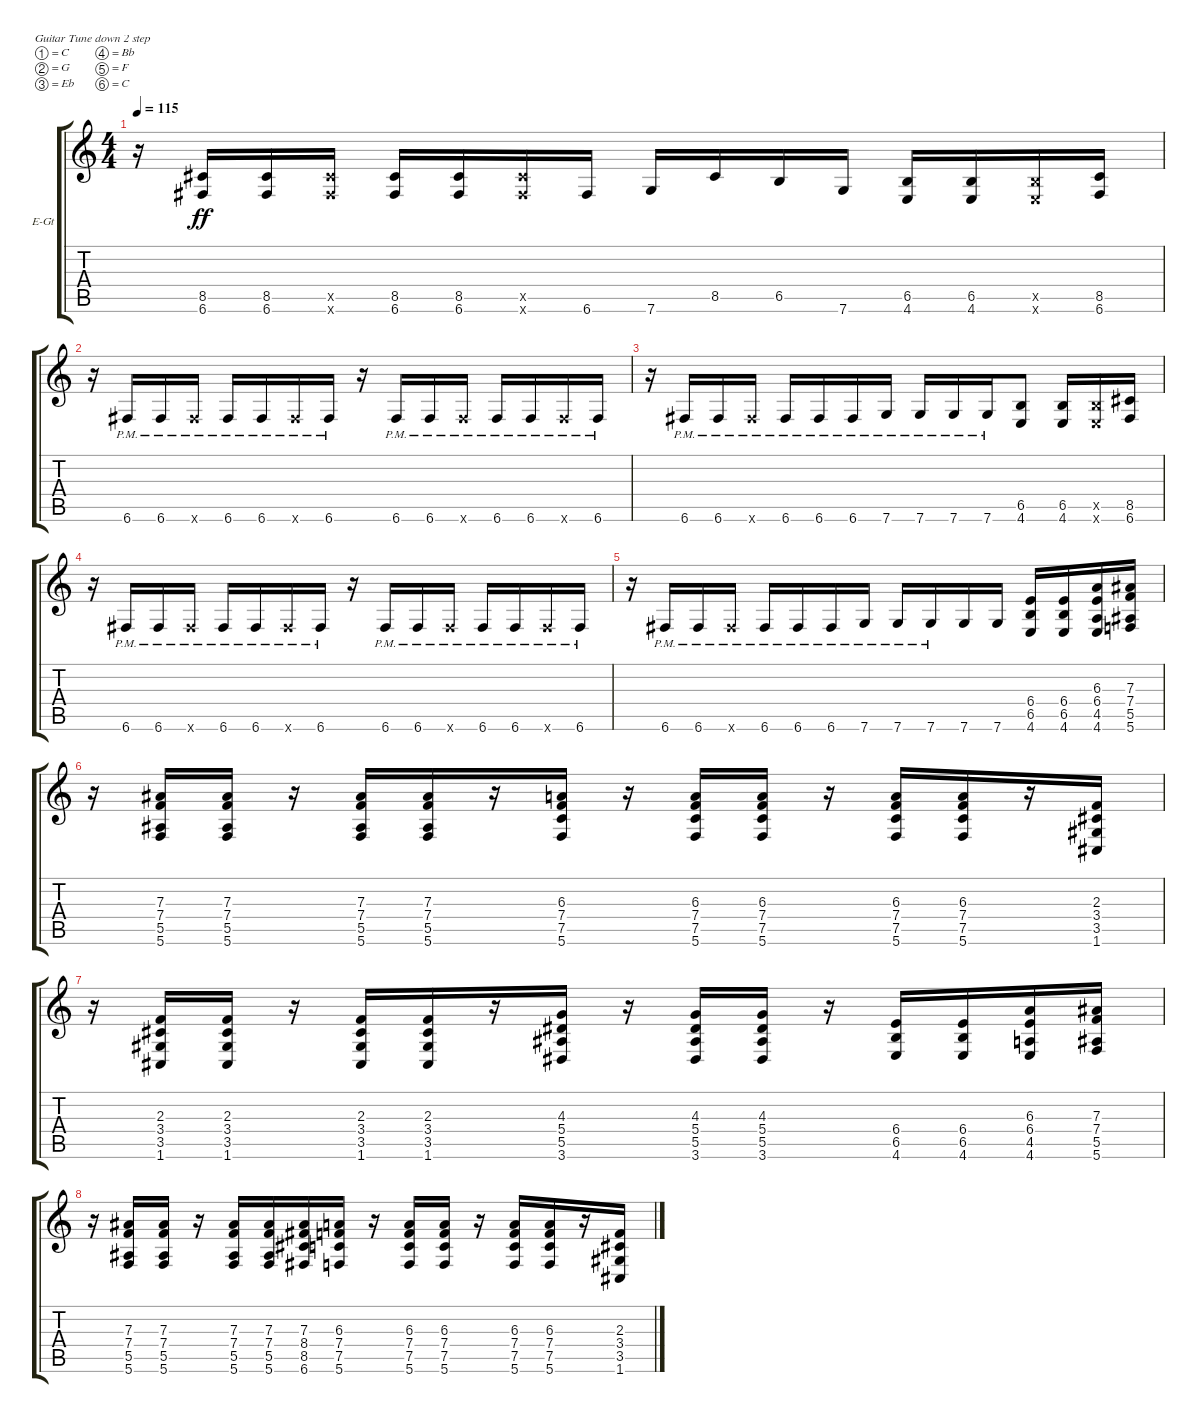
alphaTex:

\bracketExtendMode groupsimilarinstruments
\firstSystemTrackNameOrientation horizontal
\otherSystemsTrackNameOrientation horizontal
\track ("Electric Guitar 2" "E-Gt") {instrument distortionguitar}
\staff {score tabs}
\tuning (C4 G3 Eb3 Bb2 F2 C2)
\ts (4 4)
\tempo 115
\clef g2
\ks c
r.16{dy ff} (6.6 8.5).16 (6.6 8.5).16 (6.6{x} 8.5{x}).16 (6.6 8.5).16 (6.6 8.5).16 (6.6{x} 8.5{x}).16 6.6.16 7.6.16 8.5.16 6.5.16 7.6.16 (4.6 6.5).16 (4.6 6.5).16 (4.6{x} 6.5{x}).16 (6.6 8.5).16 |
r.16 6.6{pm}.16 6.6{pm}.16 6.6{pm x}.16 6.6{pm}.16 6.6{pm}.16 6.6{pm x}.16 6.6{pm}.16 r.16 6.6{pm}.16 6.6{pm}.16 6.6{pm x}.16 6.6{pm}.16 6.6{pm}.16 6.6{pm x}.16 6.6{pm}.16 |
r.16 6.6{pm}.16 6.6{pm}.16 6.6{pm x}.16 6.6{pm}.16 6.6{pm}.16 6.6{pm}.16 7.6{pm}.16 7.6{pm}.16 7.6{pm}.16 7.6{pm}.16 (4.6 6.5).8 (4.6 6.5).16 (4.6{x} 6.5{x}).16 (6.6 8.5).16 |
r.16 6.6{pm}.16 6.6{pm}.16 6.6{pm x}.16 6.6{pm}.16 6.6{pm}.16 6.6{pm x}.16 6.6{pm}.16 r.16 6.6{pm}.16 6.6{pm}.16 6.6{pm x}.16 6.6{pm}.16 6.6{pm}.16 6.6{pm x}.16 6.6{pm}.16 |
r.16 6.6{pm}.16 6.6{pm}.16 6.6{pm x}.16 6.6{pm}.16 6.6{pm}.16 6.6{pm}.16 7.6{pm}.16 7.6{pm}.16 7.6{pm}.16 7.6.16 7.6.16 (4.6 6.5 6.4).16 (4.6 6.5 6.4).16 (4.6 4.5 6.3 6.4).16 (5.6 5.5 7.4 7.3).16 |
r.16 (5.6 5.5 7.4 7.3).16 (5.6 5.5 7.4 7.3).16 r.16 (5.6 5.5 7.4 7.3).16 (5.6 5.5 7.4 7.3).16 r.16 (5.6 7.5 7.4 6.3).16 r.16 (5.6 7.5 7.4 6.3).16 (5.6 7.5 7.4 6.3).16 r.16 (5.6 7.5 7.4 6.3).16 (5.6 7.5 7.4 6.3).16 r.16 (1.6 3.5 3.4 2.3).16 |
r.16 (1.6 3.5 3.4 2.3).16 (1.6 3.5 3.4 2.3).16 r.16 (1.6 3.5 3.4 2.3).16 (1.6 3.5 3.4 2.3).16 r.16 (3.6 5.5 5.4 4.3).16 r.16 (3.6 5.5 5.4 4.3).16 (3.6 5.5 5.4 4.3).16 r.16 (4.6 6.5 6.4).16 (4.6 6.5 6.4).16 (4.6 4.5 6.4 6.3).16 (5.6 5.5 7.4 7.3).16 |
r.16 (5.6 5.5 7.4 7.3).16 (5.6 5.5 7.4 7.3).16 r.16 (5.6 5.5 7.4 7.3).16 (5.6 5.5 7.4 7.3).16 (6.6 8.5 8.4 7.3).16 (5.6 7.5 7.4 6.3).16 r.16 (5.6 7.5 7.4 6.3).16 (5.6 7.5 7.4 6.3).16 r.16 (5.6 7.5 7.4 6.3).16 (5.6 7.5 7.4 6.3).16 r.16 (1.6 3.5 3.4 2.3).16
